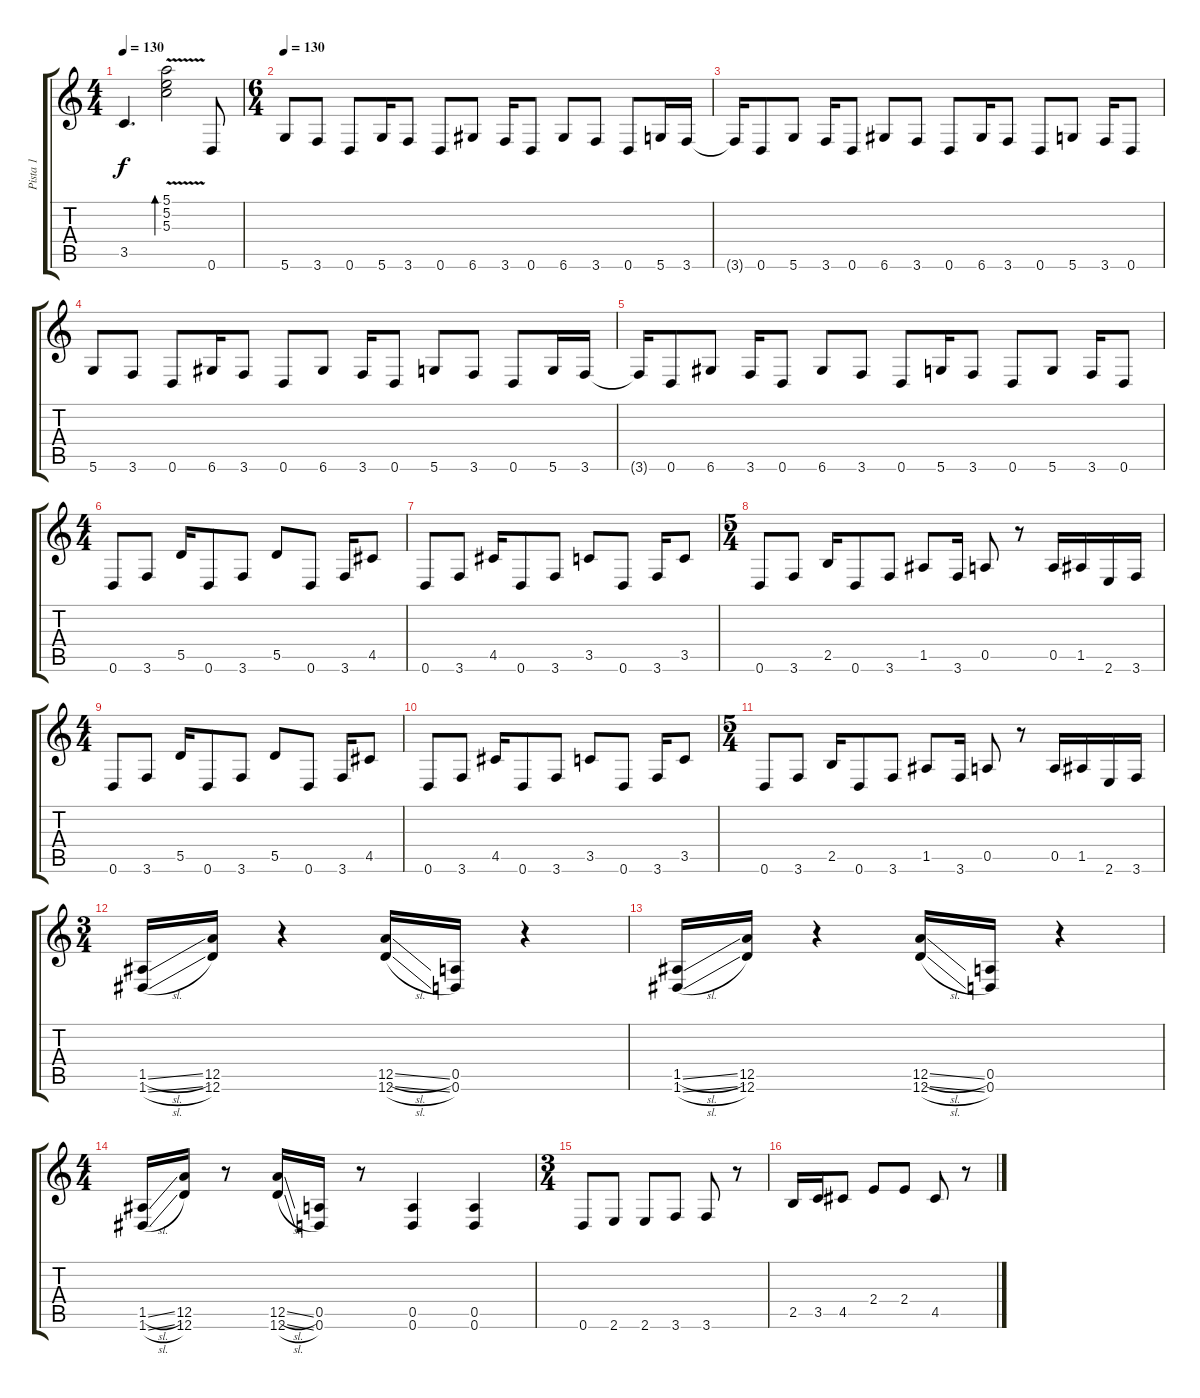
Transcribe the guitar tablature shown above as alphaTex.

\track ("Pista 1" "Pista 1") {instrument acousticguitarsteel}
\staff {score tabs}
\tuning (E4 B3 G3 D3 A2 D2) {hide}
\ts (4 4)
\tempo 130
\clef g2
\ks c
3.5.4{d dy f} (5.1{v} 5.2{v} 5.3{v}).2{bd 60} 0.6.8 |
\ts (6 4)
\tempo 130
5.6.8 3.6.8 0.6.8 5.6.16 3.6.8 0.6.8 6.6.8 3.6.16 0.6.8 6.6.8 3.6.8 0.6.8 5.6.16 3.6.16 |
3.6{t}.16 0.6.8 5.6.8 3.6.16 0.6.8 6.6.8 3.6.8 0.6.8 6.6.16 3.6.8 0.6.8 5.6.8 3.6.16 0.6.8 |
5.6.8 3.6.8 0.6.8 6.6.16 3.6.8 0.6.8 6.6.8 3.6.16 0.6.8 5.6.8 3.6.8 0.6.8 5.6.16 3.6.16 |
3.6{t}.16 0.6.8 6.6.8 3.6.16 0.6.8 6.6.8 3.6.8 0.6.8 5.6.16 3.6.8 0.6.8 5.6.8 3.6.16 0.6.8 |
\ts (4 4)
0.6.8 3.6.8 5.5.16 0.6.8 3.6.8 5.5.8 0.6.8 3.6.16 4.5.8 |
0.6.8 3.6.8 4.5.16 0.6.8 3.6.8 3.5.8 0.6.8 3.6.16 3.5.8 |
\ts (5 4)
0.6.8 3.6.8 2.5.16 0.6.8 3.6.8 1.5.8 3.6.16 0.5.8 r.8 0.5.16 1.5.16 2.6.16 3.6.16 |
\ts (4 4)
0.6.8 3.6.8 5.5.16 0.6.8 3.6.8 5.5.8 0.6.8 3.6.16 4.5.8 |
0.6.8 3.6.8 4.5.16 0.6.8 3.6.8 3.5.8 0.6.8 3.6.16 3.5.8 |
\ts (5 4)
0.6.8 3.6.8 2.5.16 0.6.8 3.6.8 1.5.8 3.6.16 0.5.8 r.8 0.5.16 1.5.16 2.6.16 3.6.16 |
\ts (3 4)
(1.5{sl} 1.6{sl}).16 (12.5 12.6).16 r.4 (12.5{sl} 12.6{sl}).16 (0.5 0.6).16 r.4 |
(1.5{sl} 1.6{sl}).16 (12.5 12.6).16 r.4 (12.5{sl} 12.6{sl}).16 (0.5 0.6).16 r.4 |
\ts (4 4)
(1.5{sl} 1.6{sl}).16 (12.5 12.6).16 r.8 (12.5{sl} 12.6{sl}).16 (0.5 0.6).16 r.8 (0.5 0.6).4 (0.5 0.6).4 |
\ts (3 4)
0.6.8{volume 16} 2.6.8 2.6.8 3.6.8 3.6.8 r.8 |
2.5.16 3.5.16 4.5.8 2.4.8 2.4.8 4.5.8 r.8
